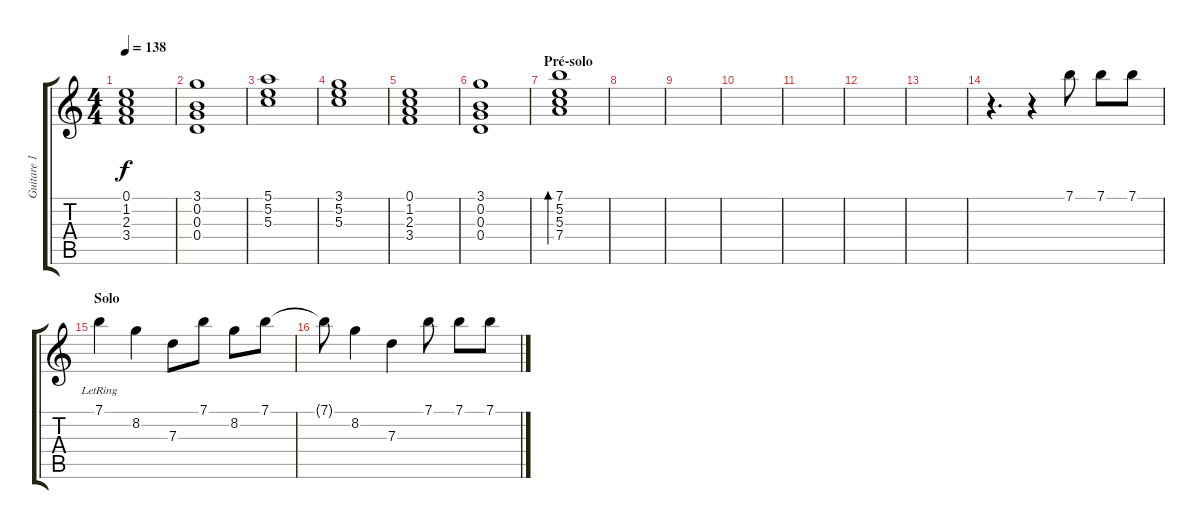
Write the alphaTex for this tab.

\track ("Guitare 1" "Guitare 1") {instrument electricguitarjazz}
\staff {score tabs}
\tuning (E4 B3 G3 D3 A2 E2) {hide}
\ts (4 4)
\tempo 138
\clef g2
\ks c
(0.1 1.2 2.3 3.4).1{dy f} |
(3.1 0.2 0.3 0.4).1 |
(5.1 5.2 5.3).1 |
(3.1 5.2 5.3).1 |
(0.1 1.2 2.3 3.4).1 |
(3.1 0.2 0.3 0.4).1 |
\section ("" "Pré-solo")
(7.1 5.2 5.3 7.4).1{bd 240} |
|
|
|
|
|
|
r.4{d} r.4 7.1.8 7.1.8 7.1.8 |
\section ("" "Solo")
7.1{lr}.4 8.2.4 7.3.8 7.1.8 8.2.8 7.1.8 |
7.1{t}.8 8.2.4 7.3.4 7.1.8 7.1.8 7.1.8
